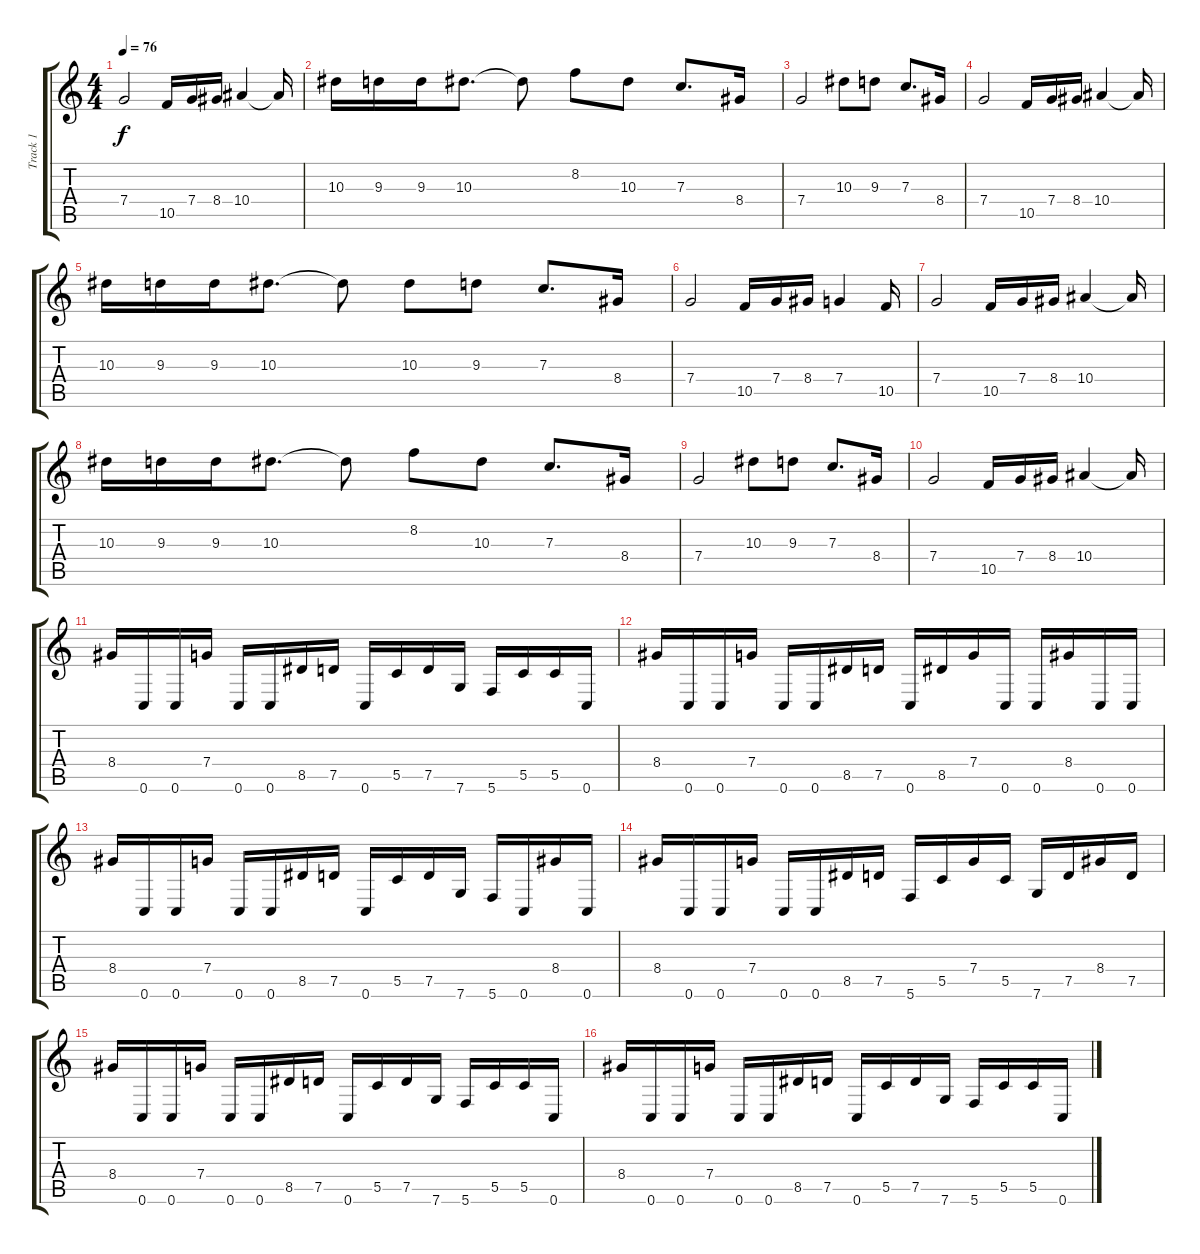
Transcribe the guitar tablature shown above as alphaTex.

\track ("Track 1" "Track 1") {instrument distortionguitar}
\staff {score tabs}
\tuning (D4 A3 F3 C3 G2 C2) {hide}
\ts (4 4)
\tempo 76
\clef g2
\ks c
7.4.2{dy f} 10.5.16 7.4.16 8.4.16 10.4.4 10.4{t}.16 |
10.3.16 9.3.16 9.3.16 10.3.8{d} 10.3{t}.8 8.2.8 10.3.8 7.3.8{d} 8.4.16 |
7.4.2 10.3.8 9.3.8 7.3.8{d} 8.4.16 |
7.4.2 10.5.16 7.4.16 8.4.16 10.4.4 10.4{t}.16 |
10.3.16 9.3.16 9.3.16 10.3.8{d} 10.3{t}.8 10.3.8 9.3.8 7.3.8{d} 8.4.16 |
7.4.2 10.5.16 7.4.16 8.4.16 7.4.4 10.5.16 |
7.4.2 10.5.16 7.4.16 8.4.16 10.4.4 10.4{t}.16 |
10.3.16 9.3.16 9.3.16 10.3.8{d} 10.3{t}.8 8.2.8 10.3.8 7.3.8{d} 8.4.16 |
7.4.2 10.3.8 9.3.8 7.3.8{d} 8.4.16 |
7.4.2 10.5.16 7.4.16 8.4.16 10.4.4 10.4{t}.16 |
8.4.16 0.6.16 0.6.16 7.4.16 0.6.16 0.6.16 8.5.16 7.5.16 0.6.16 5.5.16 7.5.16 7.6.16 5.6.16 5.5.16 5.5.16 0.6.16 |
8.4.16 0.6.16 0.6.16 7.4.16 0.6.16 0.6.16 8.5.16 7.5.16 0.6.16 8.5.16 7.4.16 0.6.16 0.6.16 8.4.16 0.6.16 0.6.16 |
8.4.16 0.6.16 0.6.16 7.4.16 0.6.16 0.6.16 8.5.16 7.5.16 0.6.16 5.5.16 7.5.16 7.6.16 5.6.16 0.6.16 8.4.16 0.6.16 |
8.4.16 0.6.16 0.6.16 7.4.16 0.6.16 0.6.16 8.5.16 7.5.16 5.6.16 5.5.16 7.4.16 5.5.16 7.6.16 7.5.16 8.4.16 7.5.16 |
8.4.16 0.6.16 0.6.16 7.4.16 0.6.16 0.6.16 8.5.16 7.5.16 0.6.16 5.5.16 7.5.16 7.6.16 5.6.16 5.5.16 5.5.16 0.6.16 |
8.4.16 0.6.16 0.6.16 7.4.16 0.6.16 0.6.16 8.5.16 7.5.16 0.6.16 5.5.16 7.5.16 7.6.16 5.6.16 5.5.16 5.5.16 0.6.16
